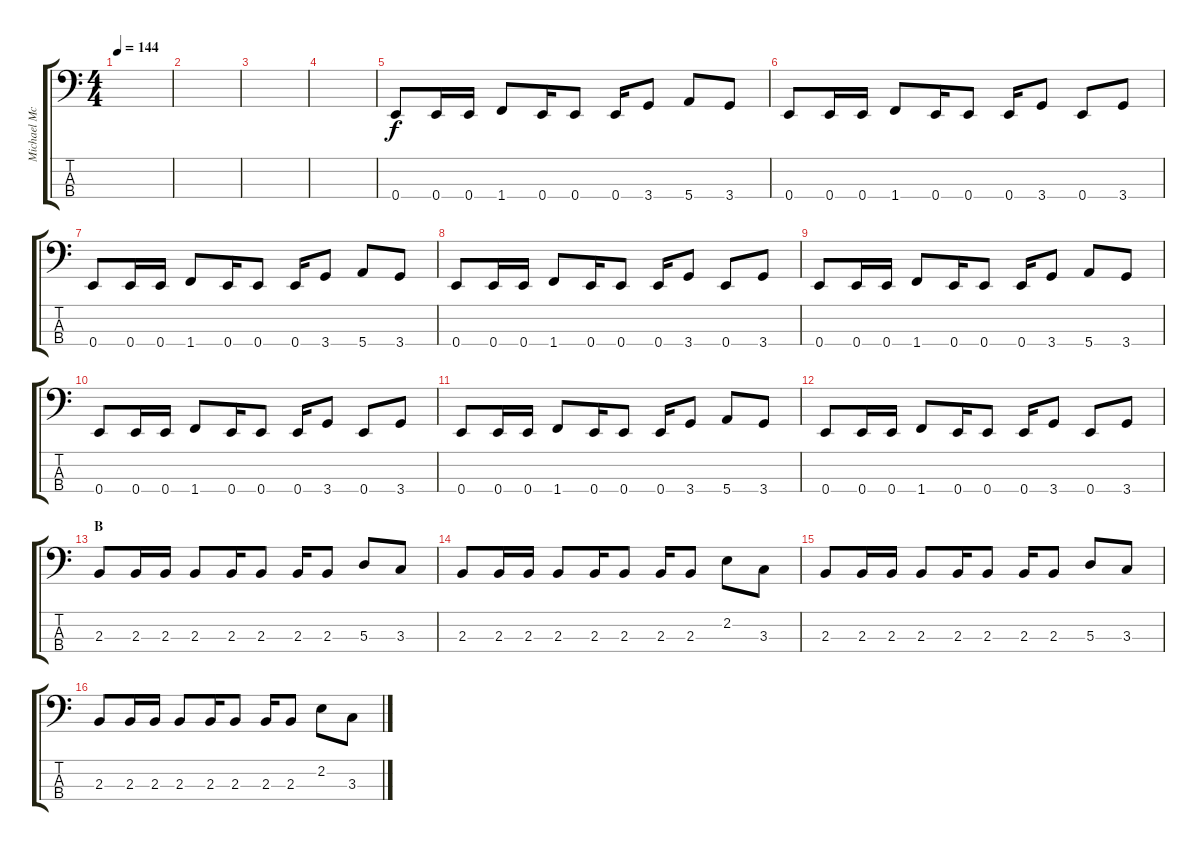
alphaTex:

\track ("Michael McKeegan" "Michael Mc") {instrument electricbasspick}
\staff {score tabs}
\tuning (G2 D2 A1 E1) {hide}
\ts (4 4)
\tempo 144
\clef f4
\ks c
|
|
|
|
0.4.8 0.4.16 0.4.16 1.4.8 0.4.16 0.4.8 0.4.16 3.4.8 5.4.8 3.4.8 |
0.4.8 0.4.16 0.4.16 1.4.8 0.4.16 0.4.8 0.4.16 3.4.8 0.4.8 3.4.8 |
0.4.8 0.4.16 0.4.16 1.4.8 0.4.16 0.4.8 0.4.16 3.4.8 5.4.8 3.4.8 |
0.4.8 0.4.16 0.4.16 1.4.8 0.4.16 0.4.8 0.4.16 3.4.8 0.4.8 3.4.8 |
0.4.8 0.4.16 0.4.16 1.4.8 0.4.16 0.4.8 0.4.16 3.4.8 5.4.8 3.4.8 |
0.4.8 0.4.16 0.4.16 1.4.8 0.4.16 0.4.8 0.4.16 3.4.8 0.4.8 3.4.8 |
0.4.8 0.4.16 0.4.16 1.4.8 0.4.16 0.4.8 0.4.16 3.4.8 5.4.8 3.4.8 |
0.4.8 0.4.16 0.4.16 1.4.8 0.4.16 0.4.8 0.4.16 3.4.8 0.4.8 3.4.8 |
\section ("" "B")
2.3.8 2.3.16 2.3.16 2.3.8 2.3.16 2.3.8 2.3.16 2.3.8 5.3.8 3.3.8 |
2.3.8 2.3.16 2.3.16 2.3.8 2.3.16 2.3.8 2.3.16 2.3.8 2.2.8 3.3.8 |
2.3.8 2.3.16 2.3.16 2.3.8 2.3.16 2.3.8 2.3.16 2.3.8 5.3.8 3.3.8 |
2.3.8 2.3.16 2.3.16 2.3.8 2.3.16 2.3.8 2.3.16 2.3.8 2.2.8 3.3.8
